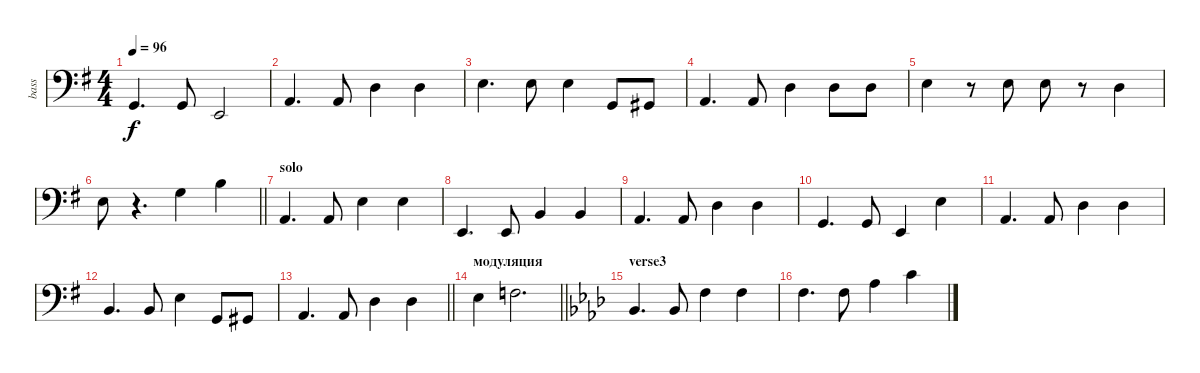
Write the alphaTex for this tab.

\track ("bass" "bass") {instrument electricbassfinger}
\staff {score}
\tuning (G2 D2 A1 E1) {hide}
\ts (4 4)
\tempo 96
\clef f4
\ks eminor
3.4.4{d dy f} 3.4.8 0.4.2 |
0.3.4{d} 0.3.8 0.2.4 0.2.4 |
2.2.4{d} 2.2.8 2.2.4 3.4.8 4.4.8 |
0.3.4{d} 0.3.8 0.2.4 0.2.8 0.2.8 |
2.2.4 r.8 2.2.8 2.2.8 r.8 0.2.4 |
\barLineRight lightlight
2.2.8 r.4{d} 0.1.4 4.1.4 |
\section ("" "solo")
0.3.4{d} 0.3.8 2.2.4 2.2.4 |
0.4.4{d} 0.4.8 2.3.4 2.3.4 |
0.3.4{d} 0.3.8 0.2.4 0.2.4 |
3.4.4{d} 3.4.8 0.4.4 2.2.4 |
0.3.4{d} 0.3.8 0.2.4 0.2.4 |
2.3.4{d} 2.3.8 2.2.4 3.4.8 4.4.8 |
\barLineRight lightlight
0.3.4{d} 0.3.8 0.2.4 0.2.4 |
\section ("" "модуляция")
\barLineRight lightlight
2.2.4 3.2.2{d} |
\section ("" "verse3")
\ks fminor
1.3.4{d} 1.3.8 3.2.4 3.2.4 |
3.2.4{d} 3.2.8 1.1.4 5.1.4
